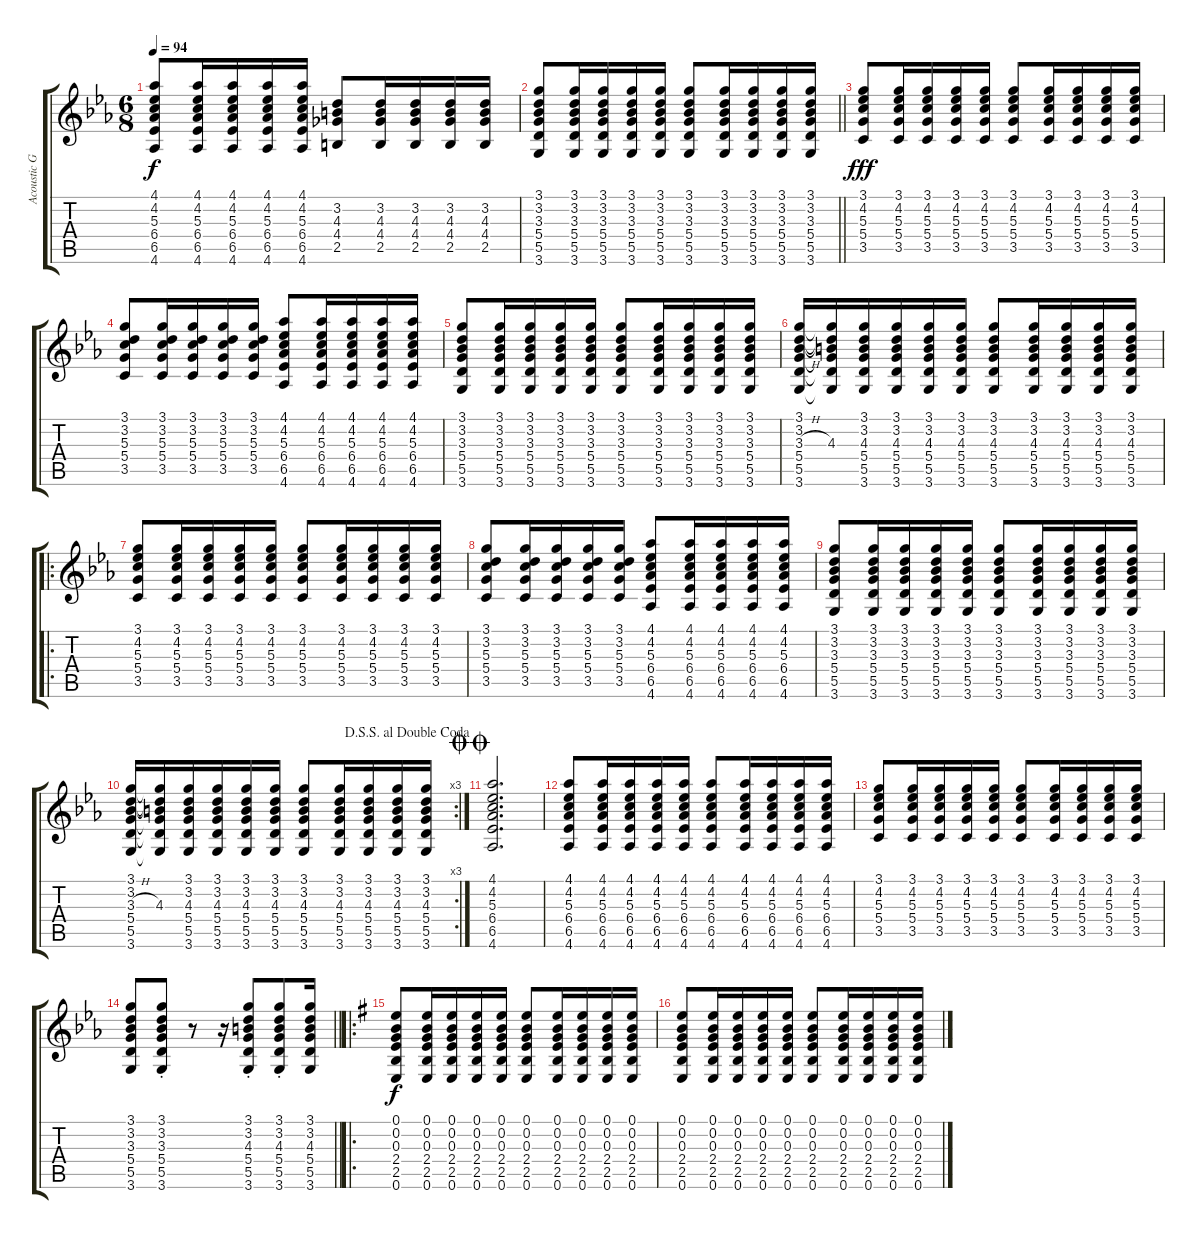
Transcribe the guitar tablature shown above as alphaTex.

\track ("Acoustic Guitar 1" "Acoustic G") {instrument acousticguitarsteel}
\staff {score tabs}
\tuning (E4 B3 G3 D3 A2 E2) {hide}
\ts (6 8)
\tempo 94
\clef g2
\ks eb
(4.1 4.2 5.3 6.4 6.5 4.6).8{dy f} (4.1 4.2 5.3 6.4 6.5 4.6).16 (4.1 4.2 5.3 6.4 6.5 4.6).16 (4.1 4.2 5.3 6.4 6.5 4.6).16 (4.1 4.2 5.3 6.4 6.5 4.6).16 (3.2 4.3 4.4 2.5).8 (3.2 4.3 4.4 2.5).16 (3.2 4.3 4.4 2.5).16 (3.2 4.3 4.4 2.5).16 (3.2 4.3 4.4 2.5).16 |
\barLineRight lightlight
(3.1 3.2 3.3 5.4 5.5 3.6).8 (3.1 3.2 3.3 5.4 5.5 3.6).16 (3.1 3.2 3.3 5.4 5.5 3.6).16 (3.1 3.2 3.3 5.4 5.5 3.6).16 (3.1 3.2 3.3 5.4 5.5 3.6).16 (3.1 3.2 3.3 5.4 5.5 3.6).8 (3.1 3.2 3.3 5.4 5.5 3.6).16 (3.1 3.2 3.3 5.4 5.5 3.6).16 (3.1 3.2 3.3 5.4 5.5 3.6).16 (3.1 3.2 3.3 5.4 5.5 3.6).16 |
(3.1 4.2 5.3 5.4 3.5).8{dy fff} (3.1 4.2 5.3 5.4 3.5).16 (3.1 4.2 5.3 5.4 3.5).16 (3.1 4.2 5.3 5.4 3.5).16 (3.1 4.2 5.3 5.4 3.5).16 (3.1 4.2 5.3 5.4 3.5).8 (3.1 4.2 5.3 5.4 3.5).16 (3.1 4.2 5.3 5.4 3.5).16 (3.1 4.2 5.3 5.4 3.5).16 (3.1 4.2 5.3 5.4 3.5).16 |
(3.1 3.2 5.3 5.4 3.5).8 (3.1 3.2 5.3 5.4 3.5).16 (3.1 3.2 5.3 5.4 3.5).16 (3.1 3.2 5.3 5.4 3.5).16 (3.1 3.2 5.3 5.4 3.5).16 (4.1 4.2 5.3 6.4 6.5 4.6).8 (4.1 4.2 5.3 6.4 6.5 4.6).16 (4.1 4.2 5.3 6.4 6.5 4.6).16 (4.1 4.2 5.3 6.4 6.5 4.6).16 (4.1 4.2 5.3 6.4 6.5 4.6).16 |
(3.1 3.2 3.3 5.4 5.5 3.6).8 (3.1 3.2 3.3 5.4 5.5 3.6).16 (3.1 3.2 3.3 5.4 5.5 3.6).16 (3.1 3.2 3.3 5.4 5.5 3.6).16 (3.1 3.2 3.3 5.4 5.5 3.6).16 (3.1 3.2 3.3 5.4 5.5 3.6).8 (3.1 3.2 3.3 5.4 5.5 3.6).16 (3.1 3.2 3.3 5.4 5.5 3.6).16 (3.1 3.2 3.3 5.4 5.5 3.6).16 (3.1 3.2 3.3 5.4 5.5 3.6).16 |
(3.1 3.2 3.3{h} 5.4 5.5 3.6).16 (3.1{t} 3.2{t} 4.3 5.4{t} 5.5{t} 3.6{t}).16 (3.1 3.2 4.3 5.4 5.5 3.6).16 (3.1 3.2 4.3 5.4 5.5 3.6).16 (3.1 3.2 4.3 5.4 5.5 3.6).16 (3.1 3.2 4.3 5.4 5.5 3.6).16 (3.1 3.2 4.3 5.4 5.5 3.6).8 (3.1 3.2 4.3 5.4 5.5 3.6).16 (3.1 3.2 4.3 5.4 5.5 3.6).16 (3.1 3.2 4.3 5.4 5.5 3.6).16 (3.1 3.2 4.3 5.4 5.5 3.6).16 |
\ro
(3.1 4.2 5.3 5.4 3.5).8 (3.1 4.2 5.3 5.4 3.5).16 (3.1 4.2 5.3 5.4 3.5).16 (3.1 4.2 5.3 5.4 3.5).16 (3.1 4.2 5.3 5.4 3.5).16 (3.1 4.2 5.3 5.4 3.5).8 (3.1 4.2 5.3 5.4 3.5).16 (3.1 4.2 5.3 5.4 3.5).16 (3.1 4.2 5.3 5.4 3.5).16 (3.1 4.2 5.3 5.4 3.5).16 |
(3.1 3.2 5.3 5.4 3.5).8 (3.1 3.2 5.3 5.4 3.5).16 (3.1 3.2 5.3 5.4 3.5).16 (3.1 3.2 5.3 5.4 3.5).16 (3.1 3.2 5.3 5.4 3.5).16 (4.1 4.2 5.3 6.4 6.5 4.6).8 (4.1 4.2 5.3 6.4 6.5 4.6).16 (4.1 4.2 5.3 6.4 6.5 4.6).16 (4.1 4.2 5.3 6.4 6.5 4.6).16 (4.1 4.2 5.3 6.4 6.5 4.6).16 |
(3.1 3.2 3.3 5.4 5.5 3.6).8 (3.1 3.2 3.3 5.4 5.5 3.6).16 (3.1 3.2 3.3 5.4 5.5 3.6).16 (3.1 3.2 3.3 5.4 5.5 3.6).16 (3.1 3.2 3.3 5.4 5.5 3.6).16 (3.1 3.2 3.3 5.4 5.5 3.6).8 (3.1 3.2 3.3 5.4 5.5 3.6).16 (3.1 3.2 3.3 5.4 5.5 3.6).16 (3.1 3.2 3.3 5.4 5.5 3.6).16 (3.1 3.2 3.3 5.4 5.5 3.6).16 |
\rc 3
\jump dalsegnosegnoaldoublecoda
(3.1 3.2 3.3{h} 5.4 5.5 3.6).16 (3.1{t} 3.2{t} 4.3 5.4{t} 5.5{t} 3.6{t}).16 (3.1 3.2 4.3 5.4 5.5 3.6).16 (3.1 3.2 4.3 5.4 5.5 3.6).16 (3.1 3.2 4.3 5.4 5.5 3.6).16 (3.1 3.2 4.3 5.4 5.5 3.6).16 (3.1 3.2 4.3 5.4 5.5 3.6).8 (3.1 3.2 4.3 5.4 5.5 3.6).16 (3.1 3.2 4.3 5.4 5.5 3.6).16 (3.1 3.2 4.3 5.4 5.5 3.6).16 (3.1 3.2 4.3 5.4 5.5 3.6).16 |
\jump doublecoda
(4.1 4.2 5.3 6.4 6.5 4.6).2{d} |
(4.1 4.2 5.3 6.4 6.5 4.6).8 (4.1 4.2 5.3 6.4 6.5 4.6).16 (4.1 4.2 5.3 6.4 6.5 4.6).16 (4.1 4.2 5.3 6.4 6.5 4.6).16 (4.1 4.2 5.3 6.4 6.5 4.6).16 (4.1 4.2 5.3 6.4 6.5 4.6).8 (4.1 4.2 5.3 6.4 6.5 4.6).16 (4.1 4.2 5.3 6.4 6.5 4.6).16 (4.1 4.2 5.3 6.4 6.5 4.6).16 (4.1 4.2 5.3 6.4 6.5 4.6).16 |
(3.1 4.2 5.3 5.4 3.5).8 (3.1 4.2 5.3 5.4 3.5).16 (3.1 4.2 5.3 5.4 3.5).16 (3.1 4.2 5.3 5.4 3.5).16 (3.1 4.2 5.3 5.4 3.5).16 (3.1 4.2 5.3 5.4 3.5).8 (3.1 4.2 5.3 5.4 3.5).16 (3.1 4.2 5.3 5.4 3.5).16 (3.1 4.2 5.3 5.4 3.5).16 (3.1 4.2 5.3 5.4 3.5).16 |
\barLineRight lightlight
(3.1 3.2 3.3 5.4 5.5 3.6).8 (3.1{st} 3.2{st} 3.3{st} 5.4{st} 5.5{st} 3.6{st}).8 r.8 r.16 (3.1{st} 3.2{st} 4.3{st} 5.4{st} 5.5{st} 3.6{st}).8 (3.1{st} 3.2{st} 4.3{st} 5.4{st} 5.5{st} 3.6{st}).8 (3.1 3.2 4.3 5.4 5.5 3.6).16 |
\ro
\ks g
(0.1 0.2 0.3 2.4 2.5 0.6).8{dy f} (0.1 0.2 0.3 2.4 2.5 0.6).16 (0.1 0.2 0.3 2.4 2.5 0.6).16 (0.1 0.2 0.3 2.4 2.5 0.6).16 (0.1 0.2 0.3 2.4 2.5 0.6).16 (0.1 0.2 0.3 2.4 2.5 0.6).8 (0.1 0.2 0.3 2.4 2.5 0.6).16 (0.1 0.2 0.3 2.4 2.5 0.6).16 (0.1 0.2 0.3 2.4 2.5 0.6).16 (0.1 0.2 0.3 2.4 2.5 0.6).16 |
(0.1 0.2 0.3 2.4 2.5 0.6).8 (0.1 0.2 0.3 2.4 2.5 0.6).16 (0.1 0.2 0.3 2.4 2.5 0.6).16 (0.1 0.2 0.3 2.4 2.5 0.6).16 (0.1 0.2 0.3 2.4 2.5 0.6).16 (0.1 0.2 0.3 2.4 2.5 0.6).8 (0.1 0.2 0.3 2.4 2.5 0.6).16 (0.1 0.2 0.3 2.4 2.5 0.6).16 (0.1 0.2 0.3 2.4 2.5 0.6).16 (0.1 0.2 0.3 2.4 2.5 0.6).16
